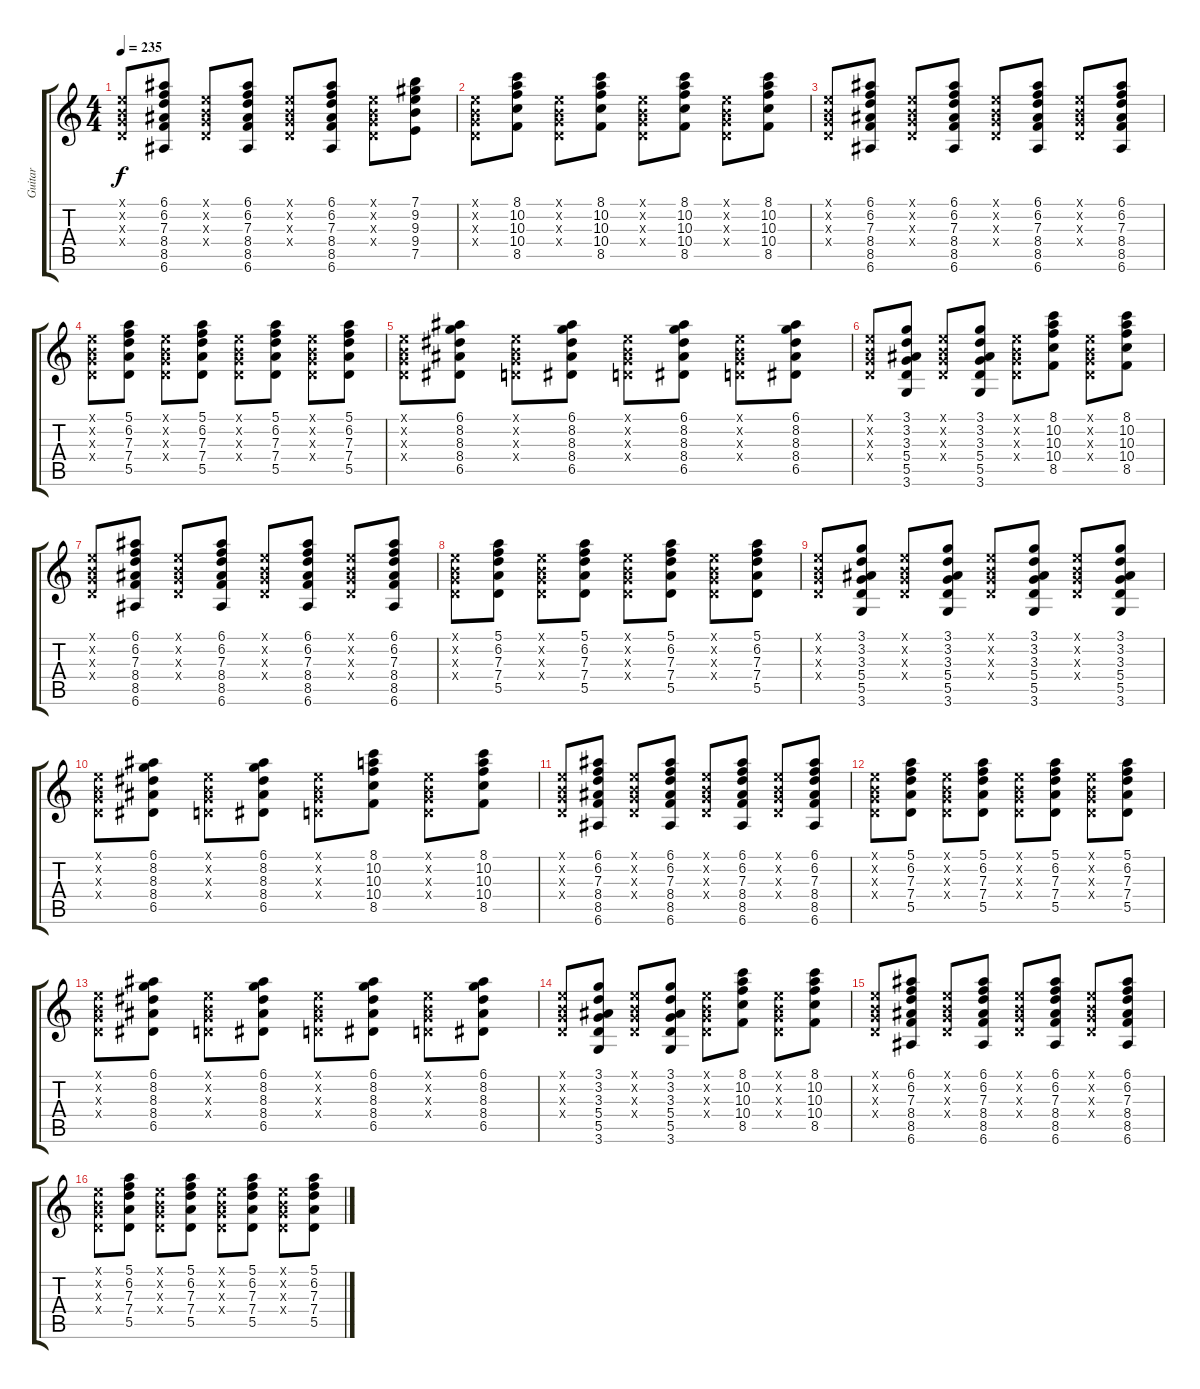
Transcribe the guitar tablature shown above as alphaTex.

\track ("Guitar" "Guitar") {instrument electricguitarclean}
\staff {score tabs}
\tuning (E4 B3 G3 D3 A2 E2) {hide}
\ts (4 4)
\tempo 235
\clef g2
\ks c
(0.1{x} 0.2{x} 0.3{x} 0.4{x}).8{dy f} (6.1 6.2 7.3 8.4 8.5 6.6).8 (0.1{x} 0.2{x} 0.3{x} 0.4{x}).8 (6.1 6.2 7.3 8.4 8.5 6.6).8 (0.1{x} 0.2{x} 0.3{x} 0.4{x}).8 (6.1 6.2 7.3 8.4 8.5 6.6).8 (0.1{x} 0.2{x} 0.3{x} 0.4{x}).8 (7.1 9.2 9.3 9.4 7.5).8 |
(0.1{x} 0.2{x} 0.3{x} 0.4{x}).8 (8.1 10.2 10.3 10.4 8.5).8 (0.1{x} 0.2{x} 0.3{x} 0.4{x}).8 (8.1 10.2 10.3 10.4 8.5).8 (0.1{x} 0.2{x} 0.3{x} 0.4{x}).8 (8.1 10.2 10.3 10.4 8.5).8 (0.1{x} 0.2{x} 0.3{x} 0.4{x}).8 (8.1 10.2 10.3 10.4 8.5).8 |
(0.1{x} 0.2{x} 0.3{x} 0.4{x}).8 (6.1 6.2 7.3 8.4 8.5 6.6).8 (0.1{x} 0.2{x} 0.3{x} 0.4{x}).8 (6.1 6.2 7.3 8.4 8.5 6.6).8 (0.1{x} 0.2{x} 0.3{x} 0.4{x}).8 (6.1 6.2 7.3 8.4 8.5 6.6).8 (0.1{x} 0.2{x} 0.3{x} 0.4{x}).8 (6.1 6.2 7.3 8.4 8.5 6.6).8 |
(0.1{x} 0.2{x} 0.3{x} 0.4{x}).8 (5.1 6.2 7.3 7.4 5.5).8 (0.1{x} 0.2{x} 0.3{x} 0.4{x}).8 (5.1 6.2 7.3 7.4 5.5).8 (0.1{x} 0.2{x} 0.3{x} 0.4{x}).8 (5.1 6.2 7.3 7.4 5.5).8 (0.1{x} 0.2{x} 0.3{x} 0.4{x}).8 (5.1 6.2 7.3 7.4 5.5).8 |
(0.1{x} 0.2{x} 0.3{x} 0.4{x}).8 (6.1 8.2 8.3 8.4 6.5).8 (0.1{x} 0.2{x} 0.3{x} 0.4{x}).8 (6.1 8.2 8.3 8.4 6.5).8 (0.1{x} 0.2{x} 0.3{x} 0.4{x}).8 (6.1 8.2 8.3 8.4 6.5).8 (0.1{x} 0.2{x} 0.3{x} 0.4{x}).8 (6.1 8.2 8.3 8.4 6.5).8 |
(0.1{x} 0.2{x} 0.3{x} 0.4{x}).8 (3.1 3.2 3.3 5.4 5.5 3.6).8 (0.1{x} 0.2{x} 0.3{x} 0.4{x}).8 (3.1 3.2 3.3 5.4 5.5 3.6).8 (0.1{x} 0.2{x} 0.3{x} 0.4{x}).8 (8.1 10.2 10.3 10.4 8.5).8 (0.1{x} 0.2{x} 0.3{x} 0.4{x}).8 (8.1 10.2 10.3 10.4 8.5).8 |
(0.1{x} 0.2{x} 0.3{x} 0.4{x}).8 (6.1 6.2 7.3 8.4 8.5 6.6).8 (0.1{x} 0.2{x} 0.3{x} 0.4{x}).8 (6.1 6.2 7.3 8.4 8.5 6.6).8 (0.1{x} 0.2{x} 0.3{x} 0.4{x}).8 (6.1 6.2 7.3 8.4 8.5 6.6).8 (0.1{x} 0.2{x} 0.3{x} 0.4{x}).8 (6.1 6.2 7.3 8.4 8.5 6.6).8 |
(0.1{x} 0.2{x} 0.3{x} 0.4{x}).8 (5.1 6.2 7.3 7.4 5.5).8 (0.1{x} 0.2{x} 0.3{x} 0.4{x}).8 (5.1 6.2 7.3 7.4 5.5).8 (0.1{x} 0.2{x} 0.3{x} 0.4{x}).8 (5.1 6.2 7.3 7.4 5.5).8 (0.1{x} 0.2{x} 0.3{x} 0.4{x}).8 (5.1 6.2 7.3 7.4 5.5).8 |
(0.1{x} 0.2{x} 0.3{x} 0.4{x}).8 (3.1 3.2 3.3 5.4 5.5 3.6).8 (0.1{x} 0.2{x} 0.3{x} 0.4{x}).8 (3.1 3.2 3.3 5.4 5.5 3.6).8 (0.1{x} 0.2{x} 0.3{x} 0.4{x}).8 (3.1 3.2 3.3 5.4 5.5 3.6).8 (0.1{x} 0.2{x} 0.3{x} 0.4{x}).8 (3.1 3.2 3.3 5.4 5.5 3.6).8 |
(0.1{x} 0.2{x} 0.3{x} 0.4{x}).8 (6.1 8.2 8.3 8.4 6.5).8 (0.1{x} 0.2{x} 0.3{x} 0.4{x}).8 (6.1 8.2 8.3 8.4 6.5).8 (0.1{x} 0.2{x} 0.3{x} 0.4{x}).8 (8.1 10.2 10.3 10.4 8.5).8 (0.1{x} 0.2{x} 0.3{x} 0.4{x}).8 (8.1 10.2 10.3 10.4 8.5).8 |
(0.1{x} 0.2{x} 0.3{x} 0.4{x}).8 (6.1 6.2 7.3 8.4 8.5 6.6).8 (0.1{x} 0.2{x} 0.3{x} 0.4{x}).8 (6.1 6.2 7.3 8.4 8.5 6.6).8 (0.1{x} 0.2{x} 0.3{x} 0.4{x}).8 (6.1 6.2 7.3 8.4 8.5 6.6).8 (0.1{x} 0.2{x} 0.3{x} 0.4{x}).8 (6.1 6.2 7.3 8.4 8.5 6.6).8 |
(0.1{x} 0.2{x} 0.3{x} 0.4{x}).8 (5.1 6.2 7.3 7.4 5.5).8 (0.1{x} 0.2{x} 0.3{x} 0.4{x}).8 (5.1 6.2 7.3 7.4 5.5).8 (0.1{x} 0.2{x} 0.3{x} 0.4{x}).8 (5.1 6.2 7.3 7.4 5.5).8 (0.1{x} 0.2{x} 0.3{x} 0.4{x}).8 (5.1 6.2 7.3 7.4 5.5).8 |
(0.1{x} 0.2{x} 0.3{x} 0.4{x}).8 (6.1 8.2 8.3 8.4 6.5).8 (0.1{x} 0.2{x} 0.3{x} 0.4{x}).8 (6.1 8.2 8.3 8.4 6.5).8 (0.1{x} 0.2{x} 0.3{x} 0.4{x}).8 (6.1 8.2 8.3 8.4 6.5).8 (0.1{x} 0.2{x} 0.3{x} 0.4{x}).8 (6.1 8.2 8.3 8.4 6.5).8 |
(0.1{x} 0.2{x} 0.3{x} 0.4{x}).8 (3.1 3.2 3.3 5.4 5.5 3.6).8 (0.1{x} 0.2{x} 0.3{x} 0.4{x}).8 (3.1 3.2 3.3 5.4 5.5 3.6).8 (0.1{x} 0.2{x} 0.3{x} 0.4{x}).8 (8.1 10.2 10.3 10.4 8.5).8 (0.1{x} 0.2{x} 0.3{x} 0.4{x}).8 (8.1 10.2 10.3 10.4 8.5).8 |
(0.1{x} 0.2{x} 0.3{x} 0.4{x}).8 (6.1 6.2 7.3 8.4 8.5 6.6).8 (0.1{x} 0.2{x} 0.3{x} 0.4{x}).8 (6.1 6.2 7.3 8.4 8.5 6.6).8 (0.1{x} 0.2{x} 0.3{x} 0.4{x}).8 (6.1 6.2 7.3 8.4 8.5 6.6).8 (0.1{x} 0.2{x} 0.3{x} 0.4{x}).8 (6.1 6.2 7.3 8.4 8.5 6.6).8 |
(0.1{x} 0.2{x} 0.3{x} 0.4{x}).8 (5.1 6.2 7.3 7.4 5.5).8 (0.1{x} 0.2{x} 0.3{x} 0.4{x}).8 (5.1 6.2 7.3 7.4 5.5).8 (0.1{x} 0.2{x} 0.3{x} 0.4{x}).8 (5.1 6.2 7.3 7.4 5.5).8 (0.1{x} 0.2{x} 0.3{x} 0.4{x}).8 (5.1 6.2 7.3 7.4 5.5).8
